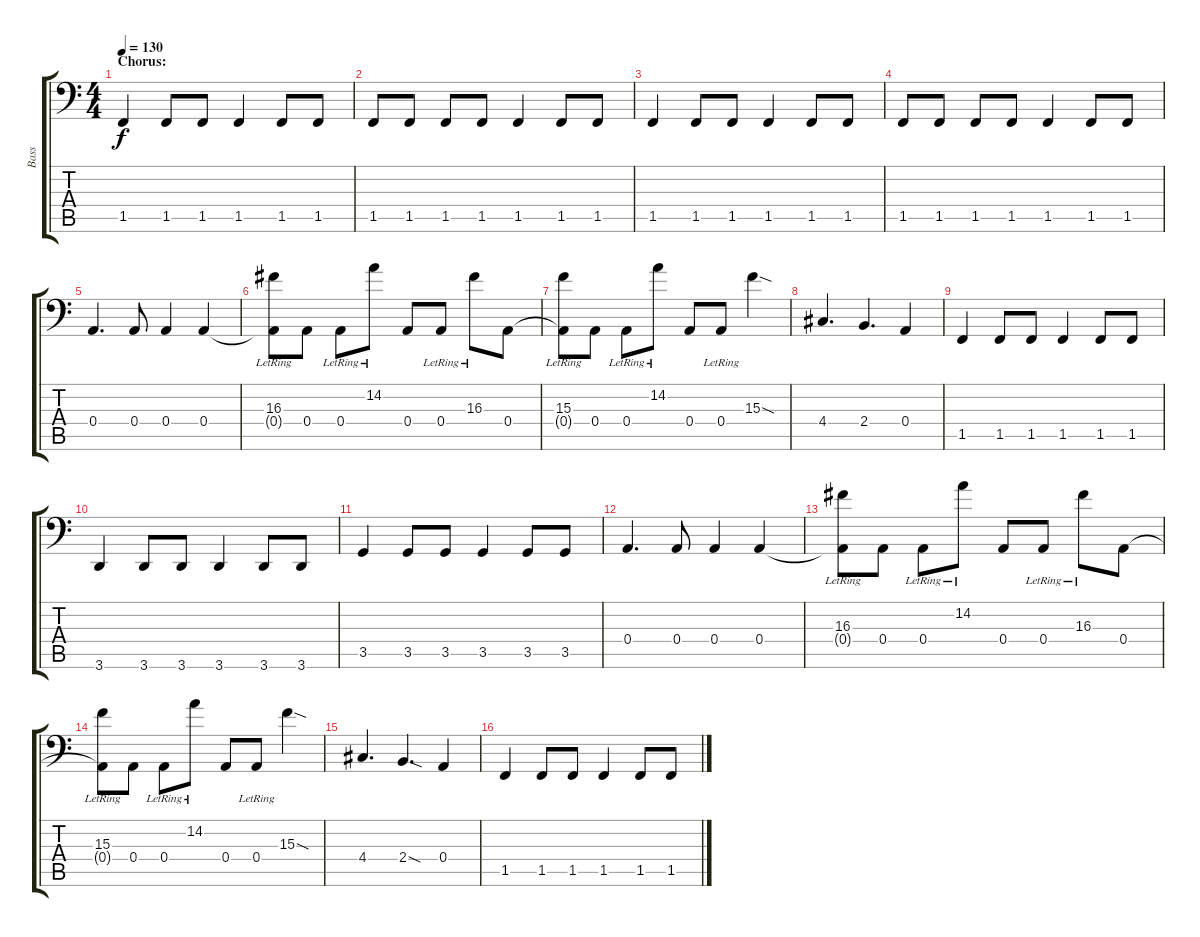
\track ("Bass" "Bass") {instrument electricbassfinger}
\staff {score tabs}
\tuning (C3 G2 D2 A1 E1 B0) {hide}
\ts (4 4)
\section ("" "Chorus:")
\tempo 130
\clef f4
\ks c
1.5.4{dy f} 1.5.8 1.5.8 1.5.4 1.5.8 1.5.8 |
1.5.8 1.5.8 1.5.8 1.5.8 1.5.4 1.5.8 1.5.8 |
1.5.4 1.5.8 1.5.8 1.5.4 1.5.8 1.5.8 |
1.5.8 1.5.8 1.5.8 1.5.8 1.5.4 1.5.8 1.5.8 |
0.4.4{d} 0.4.8 0.4.4 0.4.4 |
(16.3{lr} 0.4{t}).8 0.4.8 0.4{lr}.8 14.2{lr}.8 0.4.8 0.4{lr}.8 16.3{lr}.8 0.4.8 |
(15.3{lr} 0.4{t}).8 0.4.8 0.4{lr}.8 14.2{lr}.8 0.4.8 0.4{lr}.8 15.3{sod}.4 |
4.4.4{d} 2.4.4{d} 0.4.4 |
1.5.4 1.5.8 1.5.8 1.5.4 1.5.8 1.5.8 |
3.6.4 3.6.8 3.6.8 3.6.4 3.6.8 3.6.8 |
3.5.4 3.5.8 3.5.8 3.5.4 3.5.8 3.5.8 |
0.4.4{d} 0.4.8 0.4.4 0.4.4 |
(16.3{lr} 0.4{t}).8 0.4.8 0.4{lr}.8 14.2{lr}.8 0.4.8 0.4{lr}.8 16.3{lr}.8 0.4.8 |
(15.3{lr} 0.4{t}).8 0.4.8 0.4{lr}.8 14.2{lr}.8 0.4.8 0.4{lr}.8 15.3{sod}.4 |
4.4.4{d} 2.4{sod}.4{d} 0.4.4 |
1.5.4 1.5.8 1.5.8 1.5.4 1.5.8 1.5.8
